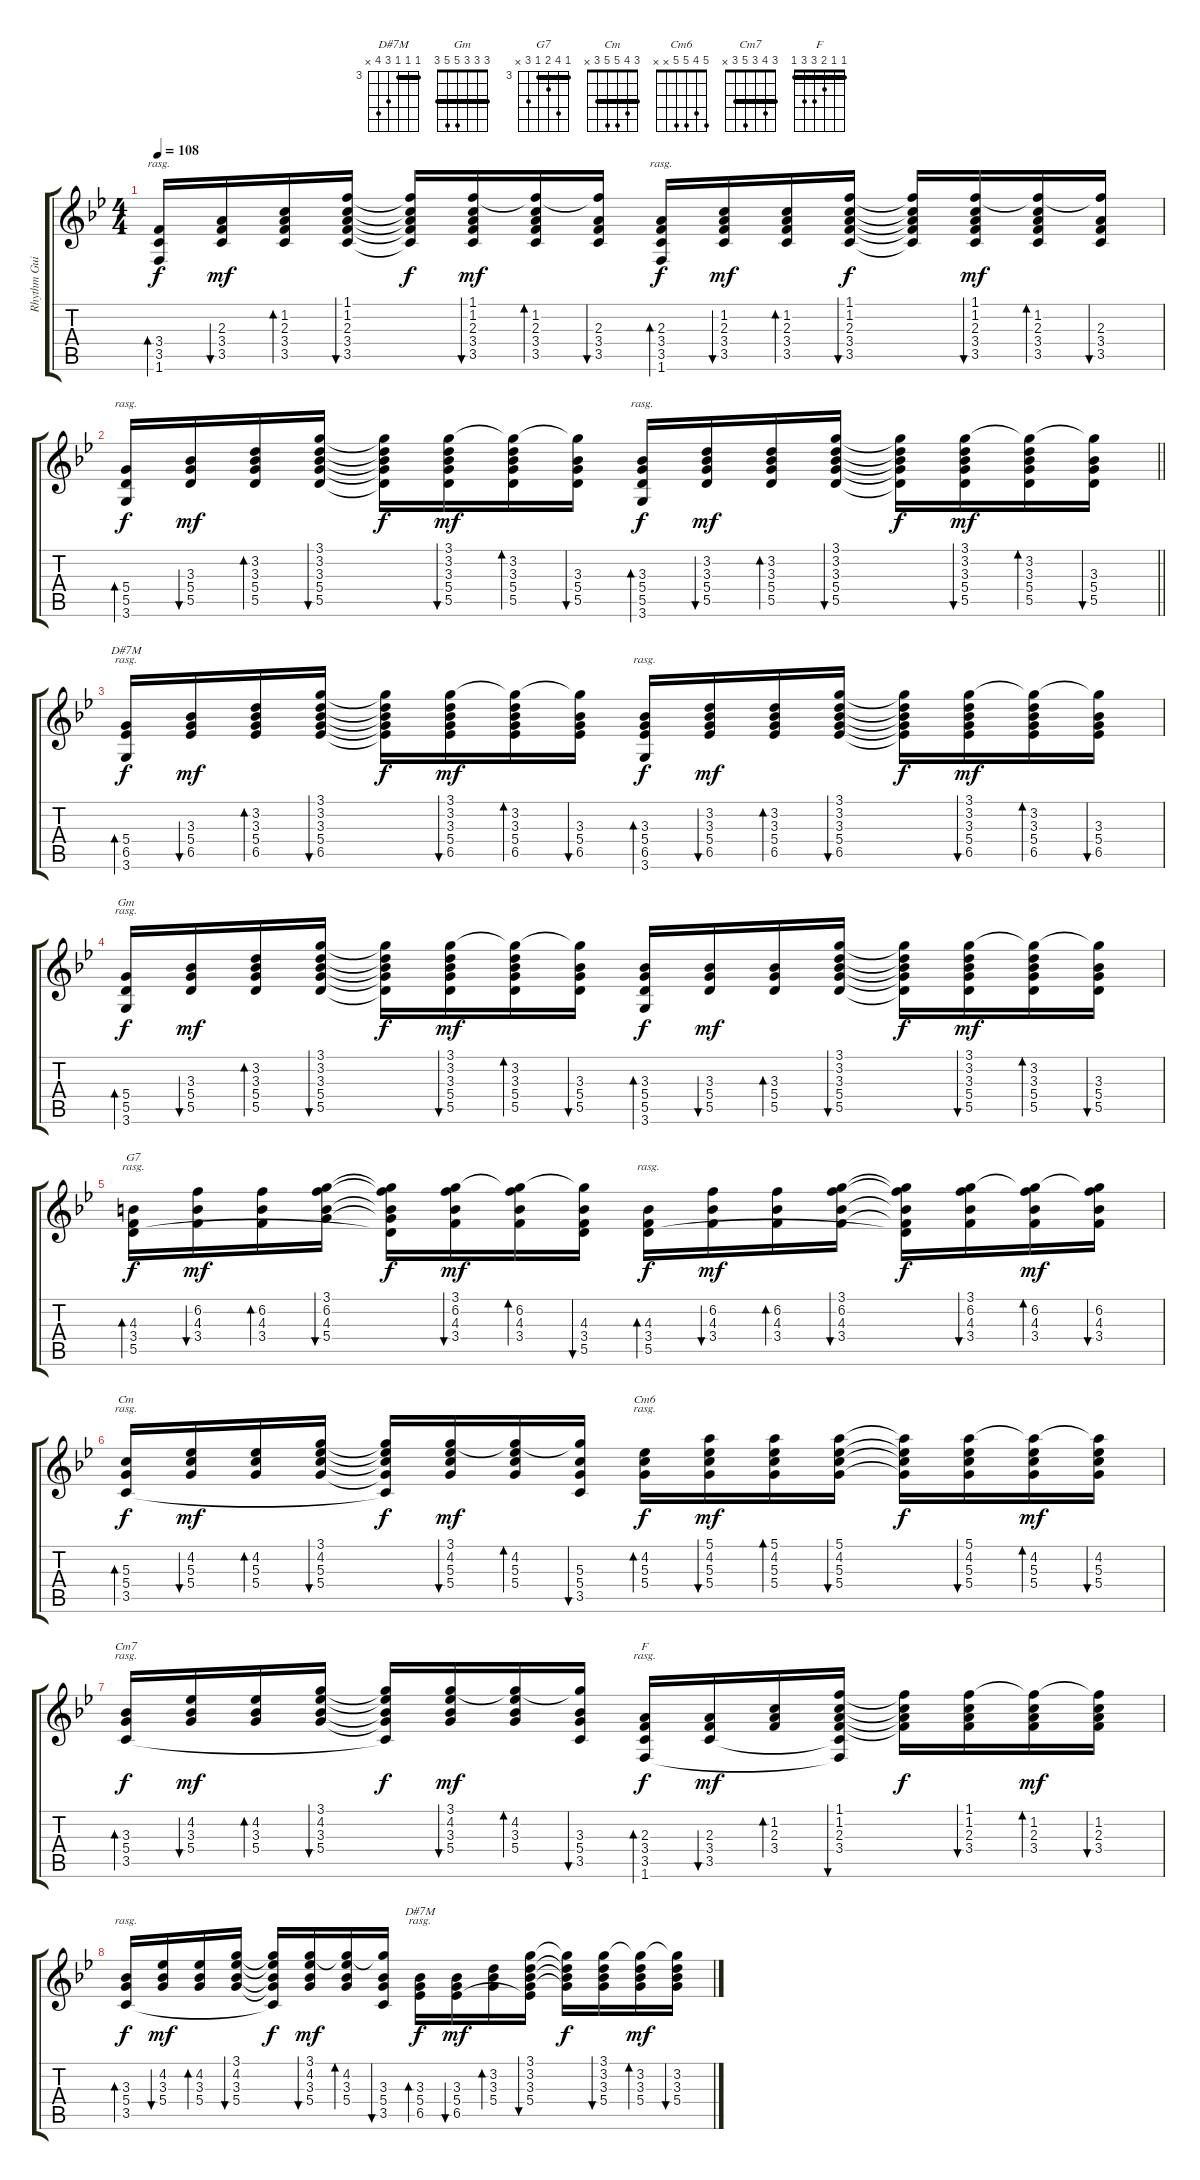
\track ("Rhythm Guitar 1" "Rhythm Gui") {instrument acousticguitarnylon}
\staff {score tabs}
\tuning (E4 B3 G3 D3 A2 E2) {hide}
\chord ("D#7M" 3 3 3 5 6 3) {firstfret 3 barre 3}
\chord ("Gm" 3 3 3 5 5 3) {barre 3}
\chord ("G7" 3 6 4 3 5 x) {firstfret 3 barre 3}
\chord ("Cm" 3 4 5 5 3 x) {barre 3}
\chord ("Cm6" 5 4 5 5 x x)
\chord ("Cm7" 3 4 3 5 3 x) {barre 3}
\chord ("F" 1 1 2 3 3 1) {barre 1}
\chord ("D#7M" 3 3 3 5 6 x) {firstfret 3 barre 3}
\ts (4 4)
\tempo 108
\clef g2
\ks gminor
(3.4 3.5 1.6).16{bd 120 rasg ii dy f} (2.3 3.4 3.5).16{bu 30 dy mf} (1.2 2.3 3.4 3.5).16{bd 30} (1.1 1.2 2.3 3.4 3.5).16{bu 60} (1.1{t} 1.2{t} 2.3{t} 3.4{t} 3.5{t}).16{dy f} (1.1 1.2 2.3 3.4 3.5).16{bu 120 dy mf} (1.1{t} 1.2 2.3 3.4 3.5).16{bd 120} (1.1{t} 2.3 3.4 3.5).16{bu 120} (2.3 3.4 3.5 1.6).16{bd 120 rasg ii dy f} (1.2 2.3 3.4 3.5).16{bu 30 dy mf} (1.2 2.3 3.4 3.5).16{bd 30} (1.1 1.2 2.3 3.4 3.5).16{bu 30 dy f} (1.1{t} 1.2{t} 2.3{t} 3.4{t} 3.5{t}).16 (1.1 1.2 2.3 3.4 3.5).16{bu 30 dy mf} (1.1{t} 1.2 2.3 3.4 3.5).16{bd 30} (1.1{t} 2.3 3.4 3.5).16{bu 30} |
\barLineRight lightlight
(5.4 5.5 3.6).16{bd 120 rasg ii dy f} (3.3 5.4 5.5).16{bu 30 dy mf} (3.2 3.3 5.4 5.5).16{bd 30} (3.1 3.2 3.3 5.4 5.5).16{bu 60} (3.1{t} 3.2{t} 3.3{t} 5.4{t} 5.5{t}).16{dy f} (3.1 3.2 3.3 5.4 5.5).16{bu 120 dy mf} (3.1{t} 3.2 3.3 5.4 5.5).16{bd 120} (3.1{t} 3.3 5.4 5.5).16{bu 120} (3.3 5.4 5.5 3.6).16{bd 120 rasg ii dy f} (3.2 3.3 5.4 5.5).16{bu 30 dy mf} (3.2 3.3 5.4 5.5).16{bd 30} (3.1 3.2 3.3 5.4 5.5).16{bu 30} (3.1{t} 3.2{t} 3.3{t} 5.4{t} 5.5{t}).16{dy f} (3.1 3.2 3.3 5.4 5.5).16{bu 30 dy mf} (3.1{t} 3.2 3.3 5.4 5.5).16{bd 30} (3.1{t} 3.3 5.4 5.5).16{bu 30} |
\section ("" "")
(5.4 6.5 3.6).16{bd 120 ch "D#7M" rasg ii dy f} (3.3 5.4 6.5).16{bu 30 dy mf} (3.2 3.3 5.4 6.5).16{bd 30} (3.1 3.2 3.3 5.4 6.5).16{bu 60} (3.1{t} 3.2{t} 3.3{t} 5.4{t} 6.5{t}).16{dy f} (3.1 3.2 3.3 5.4 6.5).16{bu 120 dy mf} (3.1{t} 3.2 3.3 5.4 6.5).16{bd 120} (3.1{t} 3.3 5.4 6.5).16{bu 120} (3.3 5.4 6.5 3.6).16{bd 120 rasg ii dy f} (3.2 3.3 5.4 6.5).16{bu 30 dy mf} (3.2 3.3 5.4 6.5).16{bd 30} (3.1 3.2 3.3 5.4 6.5).16{bu 30} (3.1{t} 3.2{t} 3.3{t} 5.4{t} 6.5{t}).16{dy f} (3.1 3.2 3.3 5.4 6.5).16{bu 30 dy mf} (3.1{t} 3.2 3.3 5.4 6.5).16{bd 30} (3.1{t} 3.3 5.4 6.5).16{bu 30} |
(5.4 5.5 3.6).16{bd 120 ch "Gm" rasg ii dy f} (3.3 5.4 5.5).16{bu 30 dy mf} (3.2 3.3 5.4 5.5).16{bd 30} (3.1 3.2 3.3 5.4 5.5).16{bu 60} (3.1{t} 3.2{t} 3.3{t} 5.4{t} 5.5{t}).16{dy f} (3.1 3.2 3.3 5.4 5.5).16{bu 120 dy mf} (3.1{t} 3.2 3.3 5.4 5.5).16{bd 120} (3.1{t} 3.3 5.4 5.5).16{bu 120} (3.3 5.4 5.5 3.6).16{bd 30 dy f} (3.3 5.4 5.5).16{bu 30 dy mf} (3.3 5.4 5.5).16{bd 30} (3.1 3.2 3.3 5.4 5.5).16{bu 30} (3.1{t} 3.2{t} 3.3{t} 5.4{t} 5.5{t}).16{dy f} (3.1 3.2 3.3 5.4 5.5).16{bu 30 dy mf} (3.1{t} 3.2 3.3 5.4 5.5).16{bd 30} (3.1{t} 3.3 5.4 5.5).16{bu 30} |
(4.3 3.4 5.5).16{bd 120 ch "G7" rasg ii dy f} (6.2 4.3 3.4).16{bu 30 dy mf} (6.2 4.3 3.4).16{bd 30} (3.1 6.2 4.3 5.4).16{bu 60} (3.1{t} 6.2{t} 4.3{t} 5.4{t} 5.5{t}).16{dy f} (3.1 6.2 4.3 3.4).16{bu 120 dy mf} (3.1{t} 6.2 4.3 3.4).16{bd 120} (3.1{t} 4.3 3.4 5.5).16{bu 120} (4.3 3.4 5.5).16{bd 120 rasg ii dy f} (6.2 4.3 3.4).16{bu 30 dy mf} (6.2 4.3 3.4).16{bd 30} (3.1 6.2 4.3 3.4).16{bu 30} (3.1{t} 6.2{t} 4.3{t} 3.4{t} 5.5{t}).16{dy f} (3.1 6.2 4.3 3.4).16{bu 30} (3.1{t} 6.2 4.3 3.4).16{bd 30 dy mf} (3.1{t} 6.2 4.3 3.4).16{bu 30} |
(5.3 5.4 3.5).16{bd 120 ch "Cm" rasg ii dy f} (4.2 5.3 5.4).16{bu 30 dy mf} (4.2 5.3 5.4).16{bd 30} (3.1 4.2 5.3 5.4).16{bu 60} (3.1{t} 4.2{t} 5.3{t} 5.4{t} 3.5{t}).16{dy f} (3.1 4.2 5.3 5.4).16{bu 120 dy mf} (3.1{t} 4.2 5.3 5.4).16{bd 120} (3.1{t} 5.3 5.4 3.5).16{bu 120} (4.2 5.3 5.4).16{bd 120 ch "Cm6" rasg ii dy f} (5.1 4.2 5.3 5.4).16{bu 30 dy mf} (5.1 4.2 5.3 5.4).16{bd 30} (5.1 4.2 5.3 5.4).16{bu 30} (5.1{t} 4.2{t} 5.3{t} 5.4{t}).16{dy f} (5.1 4.2 5.3 5.4).16{bu 30} (5.1{t} 4.2 5.3 5.4).16{bd 30 dy mf} (5.1{t} 4.2 5.3 5.4).16{bu 30} |
(3.3 5.4 3.5).16{bd 120 ch "Cm7" rasg ii dy f} (4.2 3.3 5.4).16{bu 30 dy mf} (4.2 3.3 5.4).16{bd 30} (3.1 4.2 3.3 5.4).16{bu 60} (3.1{t} 4.2{t} 3.3{t} 5.4{t} 3.5{t}).16{dy f} (3.1 4.2 3.3 5.4).16{bu 120 dy mf} (3.1{t} 4.2 3.3 5.4).16{bd 120} (3.1{t} 3.3 5.4 3.5).16{bu 120} (2.3 3.4 3.5 1.6).16{bd 120 ch "F" rasg ii dy f} (2.3 3.4 3.5).16{bu 30 dy mf} (1.2 2.3 3.4).16{bd 30} (1.1 1.2 2.3 3.4 3.5{t} 1.6{t}).16{bu 30} (1.1{t} 1.2{t} 2.3{t} 3.4{t}).16{dy f} (1.1 1.2 2.3 3.4).16{bu 30} (1.1{t} 1.2 2.3 3.4).16{bd 30 dy mf} (1.1{t} 1.2 2.3 3.4).16{bu 30} |
(3.3 5.4 3.5).16{bd 120 rasg ii dy f} (4.2 3.3 5.4).16{bu 30 dy mf} (4.2 3.3 5.4).16{bd 30} (3.1 4.2 3.3 5.4).16{bu 60} (3.1{t} 4.2{t} 3.3{t} 5.4{t} 3.5{t}).16{dy f} (3.1 4.2 3.3 5.4).16{bu 120 dy mf} (3.1{t} 4.2 3.3 5.4).16{bd 120} (3.1{t} 3.3 5.4 3.5).16{bu 120} (3.3 5.4 6.5).16{bd 120 ch "D#7M" rasg ii dy f} (3.3 5.4 6.5).16{bu 30 dy mf} (3.2 3.3 5.4).16{bd 30} (3.1 3.2 3.3 5.4 6.5{t}).16{bu 30} (3.1{t} 3.2{t} 3.3{t} 5.4{t}).16{dy f} (3.1 3.2 3.3 5.4).16{bu 30} (3.1{t} 3.2 3.3 5.4).16{bd 30 dy mf} (3.1{t} 3.2 3.3 5.4).16{bu 30}
